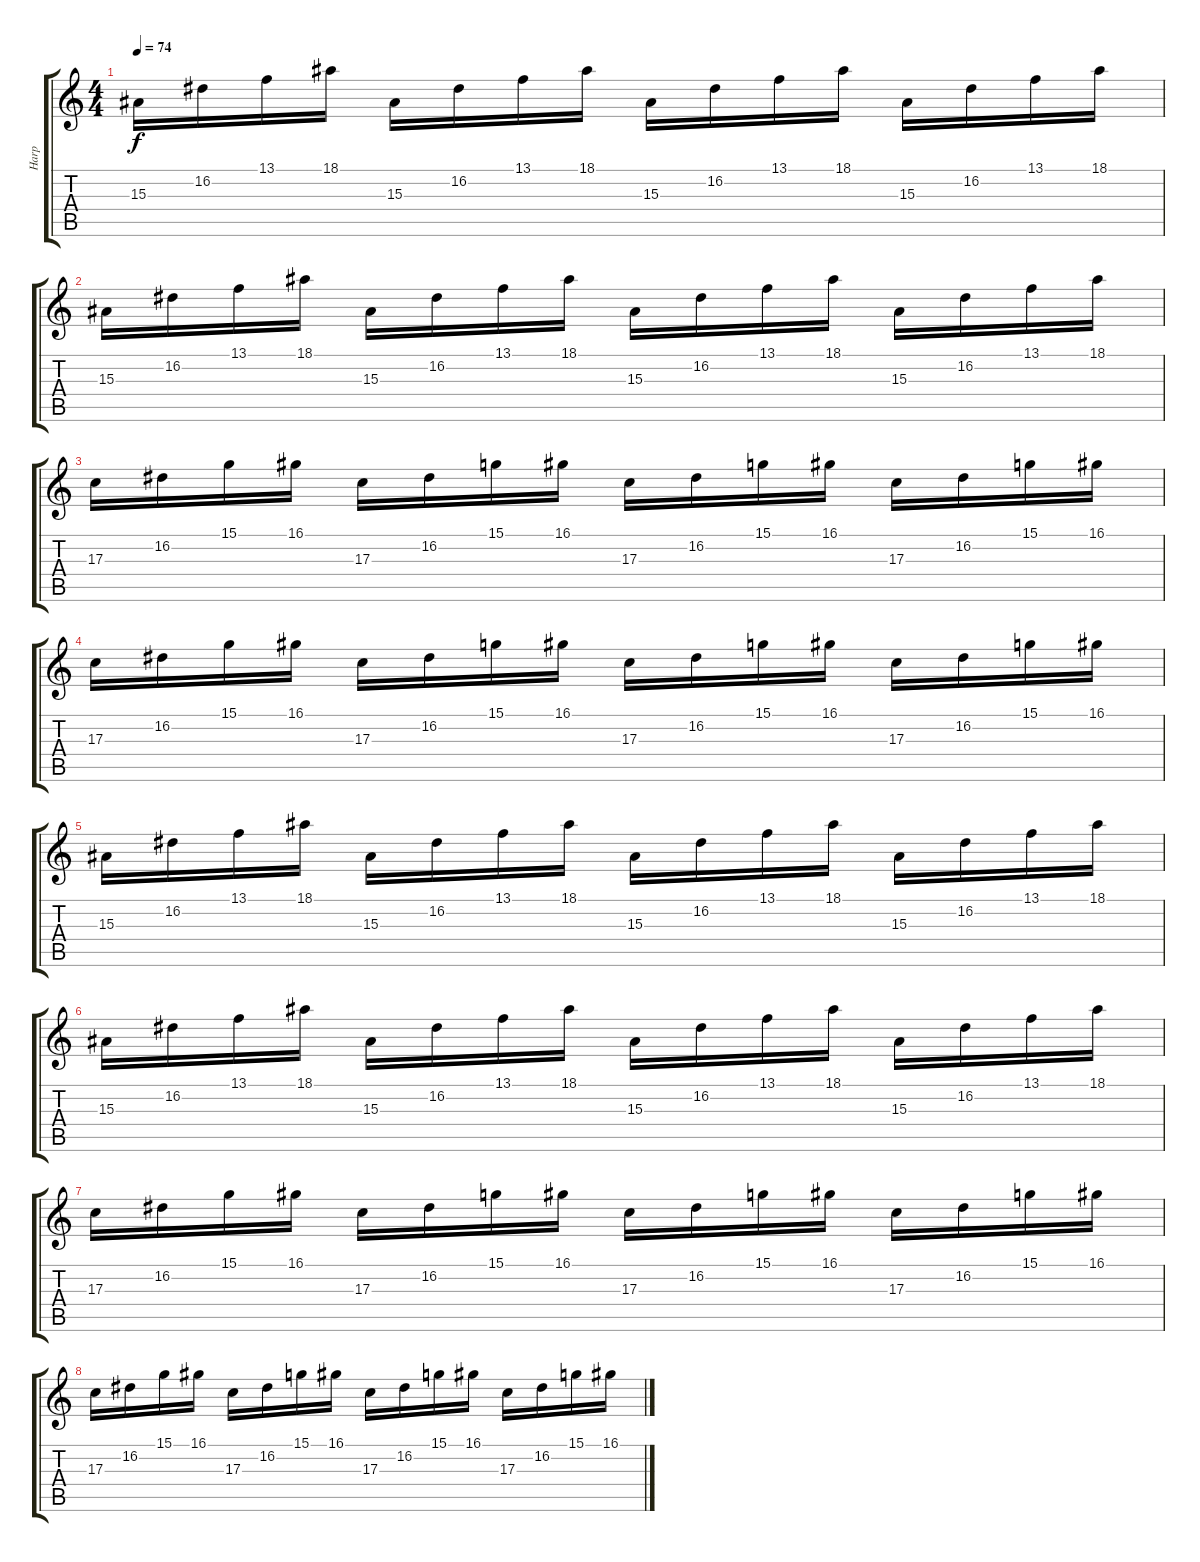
\track ("Harp" "Harp") {instrument orchestralharp}
\staff {score tabs}
\tuning (E4 B3 G3 D3 A2 E2) {hide}
\ts (4 4)
\tempo 74
\clef g2
\ks c
15.3.16{dy f} 16.2.16 13.1.16 18.1.16 15.3.16 16.2.16 13.1.16 18.1.16 15.3.16 16.2.16 13.1.16 18.1.16 15.3.16 16.2.16 13.1.16 18.1.16 |
15.3.16 16.2.16 13.1.16 18.1.16 15.3.16 16.2.16 13.1.16 18.1.16 15.3.16 16.2.16 13.1.16 18.1.16 15.3.16 16.2.16 13.1.16 18.1.16 |
17.3.16 16.2.16 15.1.16 16.1.16 17.3.16 16.2.16 15.1.16 16.1.16 17.3.16 16.2.16 15.1.16 16.1.16 17.3.16 16.2.16 15.1.16 16.1.16 |
17.3.16 16.2.16 15.1.16 16.1.16 17.3.16 16.2.16 15.1.16 16.1.16 17.3.16 16.2.16 15.1.16 16.1.16 17.3.16 16.2.16 15.1.16 16.1.16 |
15.3.16 16.2.16 13.1.16 18.1.16 15.3.16 16.2.16 13.1.16 18.1.16 15.3.16 16.2.16 13.1.16 18.1.16 15.3.16 16.2.16 13.1.16 18.1.16 |
15.3.16 16.2.16 13.1.16 18.1.16 15.3.16 16.2.16 13.1.16 18.1.16 15.3.16 16.2.16 13.1.16 18.1.16 15.3.16 16.2.16 13.1.16 18.1.16 |
17.3.16 16.2.16 15.1.16 16.1.16 17.3.16 16.2.16 15.1.16 16.1.16 17.3.16 16.2.16 15.1.16 16.1.16 17.3.16 16.2.16 15.1.16 16.1.16 |
17.3.16 16.2.16 15.1.16 16.1.16 17.3.16 16.2.16 15.1.16 16.1.16 17.3.16 16.2.16 15.1.16 16.1.16 17.3.16 16.2.16 15.1.16 16.1.16
